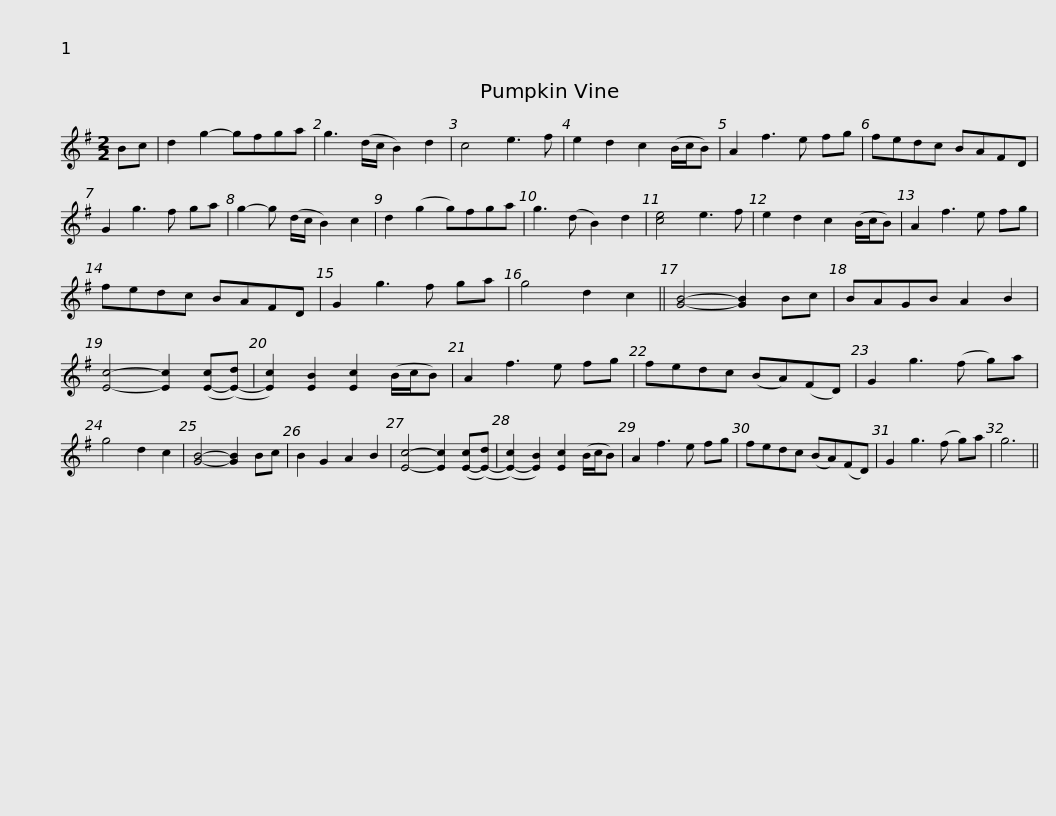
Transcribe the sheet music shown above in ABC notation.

X:1
L:1/8
M:2/2
I:linebreak $
K:G
V:1 treble
V:1
 Bc | d2 g2- gfga | g3 (d/c/ B2) d2 | c4 e3 f | e2 d2 c2 (B/c/B) | %5
 A2 f3 e fg | fedc BAFD | G2 g3 f ga |$ g2- g (d/c/ B2) c2 | d2 (g2 g)fga | %10
 g3 (d B2) d2 | [ce]4 e3 f | e2 d2 c2 (B/c/B) | A2 f3 e fg | fedc BAFD |$ %15
 G2 g3 f ga | g4 d2 c2 || [GB]4- [GB]2 Bc | BAGB A2 B2 | [Ec]4- [Ec]2 ([E-c]([E-d]) | %20
 [Ec]2) [EB]2 [Ec]2 (B/c/B) | A2 f3 e fg |$ fedc (BA)(FD) | G2 g3 (f g)a | g4 d2 c2 | %25
 [GB]4- [GB]2 Bc | B2 G2 A2 B2 | [Ec]4- [Ec]2 ([E-c]([E-d]) | ([E-c]2) [EB]2) [Ec]2 (B/c/B) | A2 f3 e fg |$ %30
 fedc (BA)(FD) | G2 g3 (f g)a | g6 || %33
